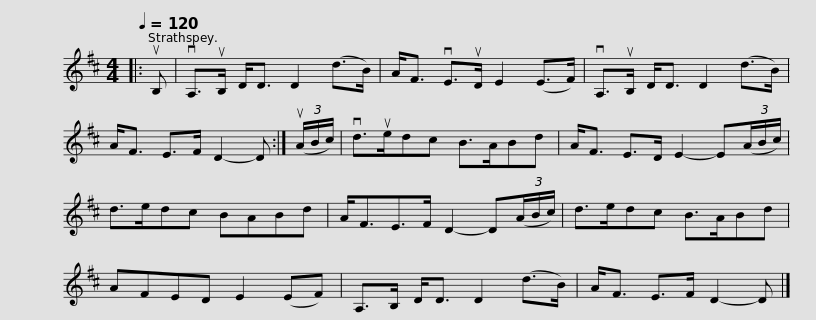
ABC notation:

X:1
L:1/8
Q:1/4=120
M:4/4
I:linebreak $
K:D
V:1 treble
V:1
|: uB, | vA,>uB, D<D D2 (d>B) | A<F vE>uD E2 (E>F) | vA,>uB, D<D D2 (d>B) | A<F E>F D2- D :| %5
 (3(uA/B/c/) |$ vd>uedc B>ABd | A<F E>D E2- E(3(A/B/c/) | d>edc BABd | A<FE>F D2- D(3(A/B/c/) | %10
 d>edc B>ABd |$ AFED E2 (EF) | A,>B, D<D D2 (d>B) | A<F E>F D2- D |] %14
